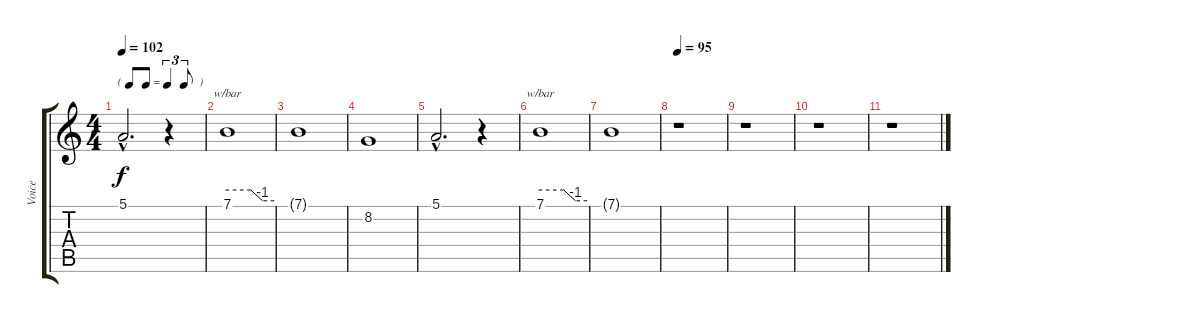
\track ("Voice" "Voice") {instrument lead6voice}
\staff {score tabs}
\tuning (E4 B3 G3 D3 A2 E2) {hide}
\ts (4 4)
\tf triplet8th
\tempo 102
\clef g2
\ks c
5.1{hac}.2{d dy f} r.4 |
7.1.1{tbe (custom default 0 0 30 0 45 -4 60 -4)} |
7.1{t}.1 |
8.2.1 |
5.1{hac}.2{d} r.4 |
7.1.1{tbe (custom default 0 0 30 0 45 -4 60 -4)} |
7.1{t}.1 |
\tempo 95
r.1 |
r.1 |
r.1 |
r.1
